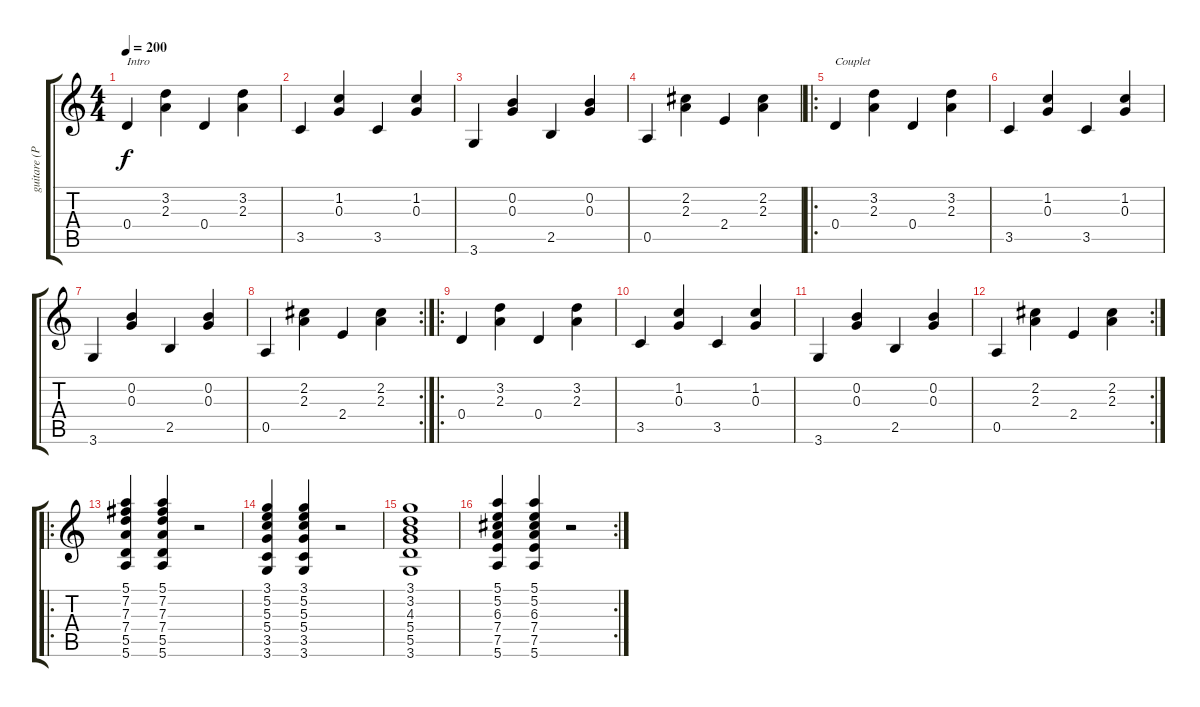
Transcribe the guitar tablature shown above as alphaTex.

\track ("guitare (P)" "guitare (P") {instrument acousticguitarnylon}
\staff {score tabs}
\tuning (E4 B3 G3 D3 A2 E2) {hide}
\ts (4 4)
\tempo 200
\clef g2
\ks c
0.4.4{txt "Intro" dy f instrument acousticguitarnylon} (3.2 2.3).4 0.4.4 (3.2 2.3).4 |
3.5.4 (1.2 0.3).4 3.5.4 (1.2 0.3).4 |
3.6.4 (0.2 0.3).4 2.5.4 (0.2 0.3).4 |
0.5.4 (2.2 2.3).4 2.4.4 (2.2 2.3).4 |
\ro
0.4.4{txt "Couplet"} (3.2 2.3).4 0.4.4 (3.2 2.3).4 |
3.5.4 (1.2 0.3).4 3.5.4 (1.2 0.3).4 |
3.6.4 (0.2 0.3).4 2.5.4 (0.2 0.3).4 |
\rc 2
0.5.4 (2.2 2.3).4 2.4.4 (2.2 2.3).4 |
\ro
0.4.4 (3.2 2.3).4 0.4.4 (3.2 2.3).4 |
3.5.4 (1.2 0.3).4 3.5.4 (1.2 0.3).4 |
3.6.4 (0.2 0.3).4 2.5.4 (0.2 0.3).4 |
\rc 2
0.5.4 (2.2 2.3).4 2.4.4 (2.2 2.3).4 |
\ro
(5.1 7.2 7.3 7.4 5.5 5.6).4 (5.1 7.2 7.3 7.4 5.5 5.6).4 r.2 |
(3.1 5.2 5.3 5.4 3.5 3.6).4 (3.1 5.2 5.3 5.4 3.5 3.6).4 r.2 |
(3.1 3.2 4.3 5.4 5.5 3.6).1 |
\rc 2
(5.1 5.2 6.3 7.4 7.5 5.6).4 (5.1 5.2 6.3 7.4 7.5 5.6).4 r.2
